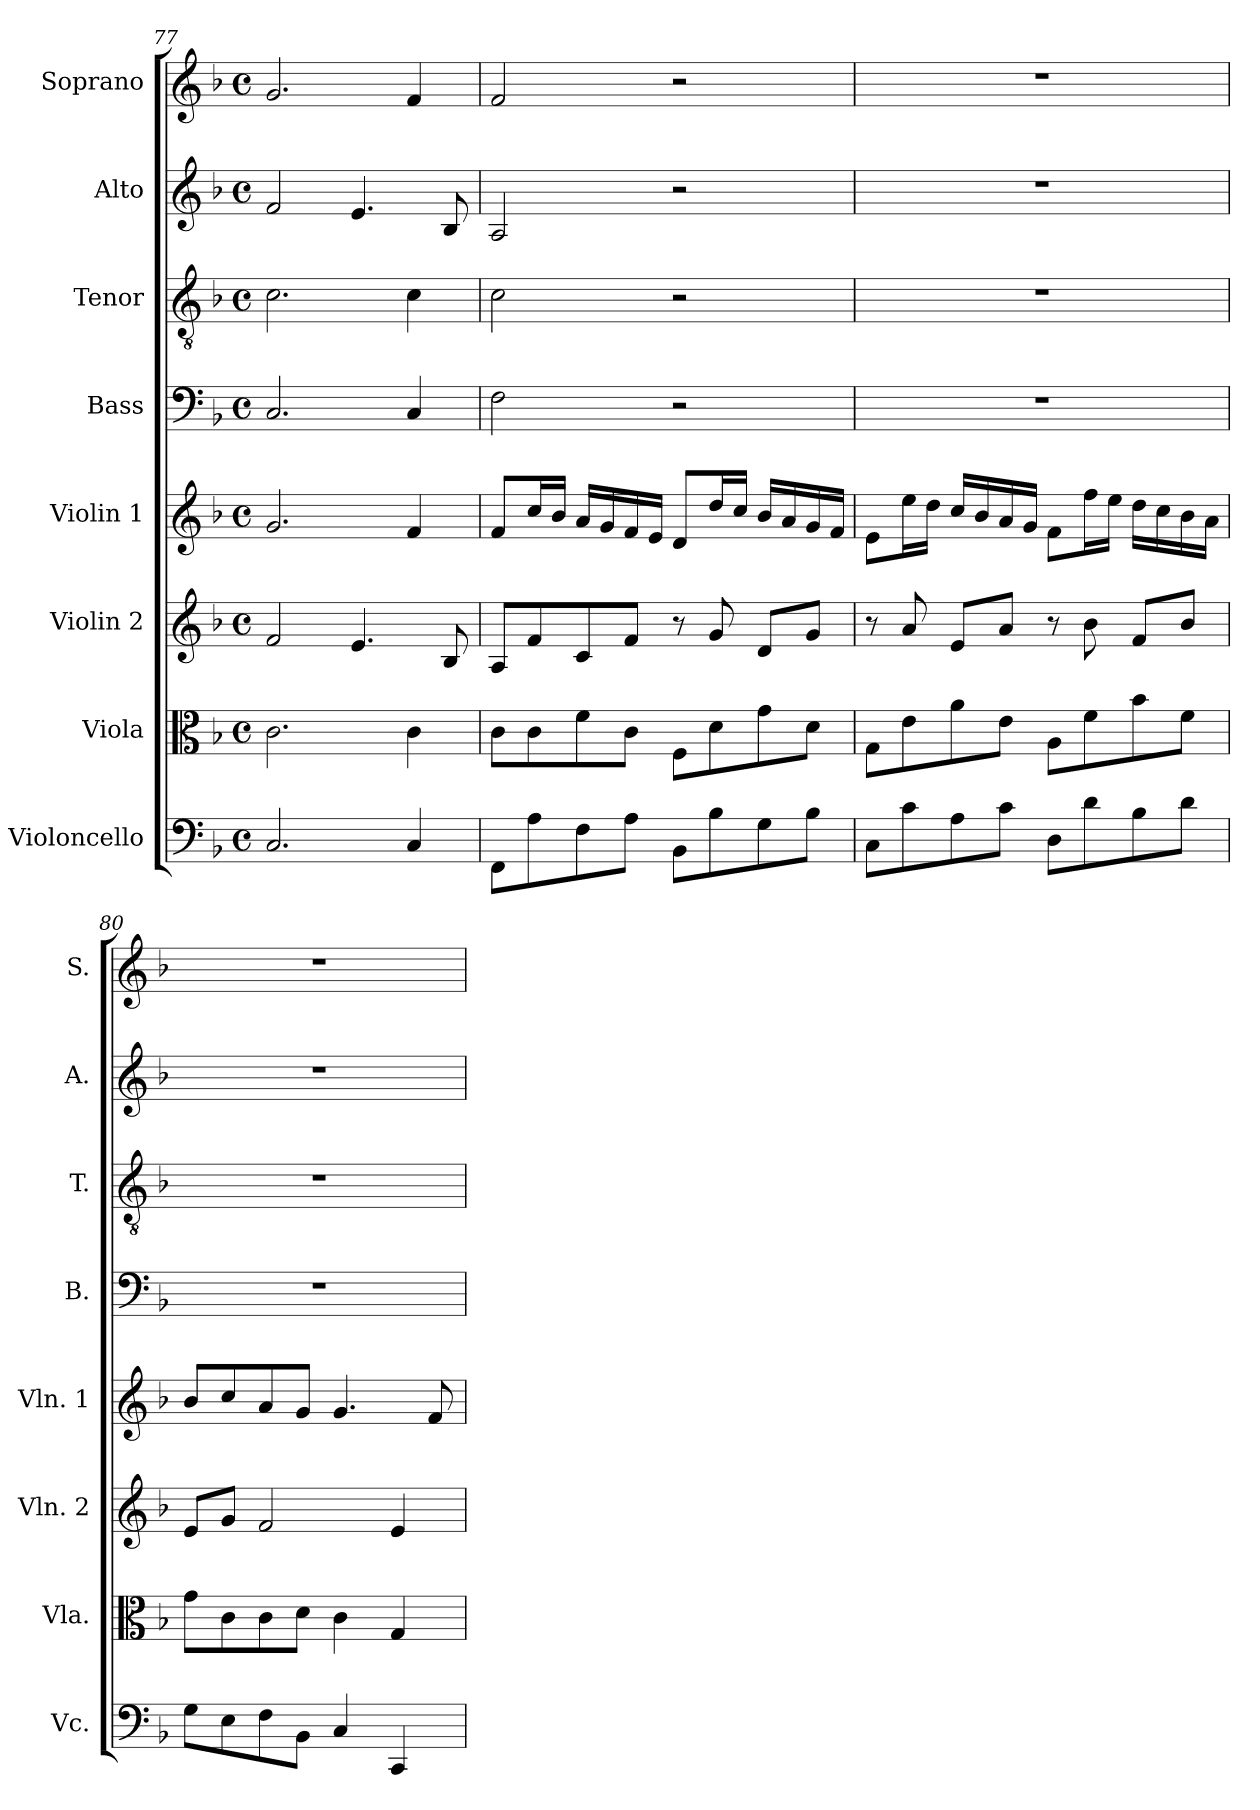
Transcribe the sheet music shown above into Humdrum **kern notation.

**kern	**kern	**kern	**kern	**kern	**kern	**kern	**kern
*part8	*part7	*part6	*part5	*part4	*part3	*part2	*part1
*staff8	*staff7	*staff6	*staff5	*staff4	*staff3	*staff2	*staff1
*I"Violoncello	*I"Viola	*I"Violin 2	*I"Violin 1	*I"Bass	*I"Tenor	*I"Alto	*I"Soprano
*I'Vc.	*I'Vla.	*I'Vln. 2	*I'Vln. 1	*I'B.	*I'T.	*I'A.	*I'S.
*clefF4	*clefC3	*clefG2	*clefG2	*clefF4	*clefGv2	*clefG2	*clefG2
*	*	*	*	*	*ITrd7c12	*	*
*k[b-]	*k[b-]	*k[b-]	*k[b-]	*k[b-]	*k[b-]	*k[b-]	*k[b-]
*F:	*F:	*F:	*F:	*F:	*F:	*F:	*F:
*M4/4	*M4/4	*M4/4	*M4/4	*M4/4	*M4/4	*M4/4	*M4/4
*met(c)	*met(c)	*met(c)	*met(c)	*met(c)	*met(c)	*met(c)	*met(c)
=77	=77	=77	=77	=77	=77	=77	=77
2.Ci/	2.ci\	2fi/	2.gi/	2.Ci/	2.Ci\	2fi/	2.gi/
.	.	4.ei/	.	.	.	4.ei/	.
4Ci/	4ci\	.	4fi/	4Ci/	4Ci\	.	4fi/
.	.	8B-i/	.	.	.	8B-i/	.
!!LO:PB:g=z
=78	=78	=78	=78	=78	=78	=78	=78
8FFi\L	8ci\L	8Ai/L	8fi/L	2Fi\	2Ci\	2Ai/	2fi/
8Ai\	8ci\	8fi/	16cci/L	.	.	.	.
.	.	.	16b-i/JJ	.	.	.	.
8Fi\	8fi\	8ci/	16ai/LL	.	.	.	.
.	.	.	16gi/	.	.	.	.
8Ai\J	8ci\J	8fi/J	16fi/	.	.	.	.
.	.	.	16ei/JJ	.	.	.	.
8BB-i\L	8Fi\L	8r	8di/L	2r	2r	2r	2r
8B-i\	8di\	8gi/	16ddi/L	.	.	.	.
.	.	.	16cci/JJ	.	.	.	.
8Gi\	8gi\	8di/L	16b-i/LL	.	.	.	.
.	.	.	16ai/	.	.	.	.
8B-i\J	8di\J	8gi/J	16gi/	.	.	.	.
.	.	.	16fi/JJ	.	.	.	.
=79	=79	=79	=79	=79	=79	=79	=79
8Ci\L	8Gi\L	8r	8ei\L	1r	1r	1r	1r
8ci\	8ei\	8ai/	16eei\L	.	.	.	.
.	.	.	16ddi\JJ	.	.	.	.
8Ai\	8ai\	8ei/L	16cci/LL	.	.	.	.
.	.	.	16b-i/	.	.	.	.
8ci\J	8ei\J	8ai/J	16ai/	.	.	.	.
.	.	.	16gi/JJ	.	.	.	.
8Di\L	8Ai\L	8r	8fi\L	.	.	.	.
8di\	8fi\	8b-i\	16ffi\L	.	.	.	.
.	.	.	16eei\JJ	.	.	.	.
8B-i\	8b-i\	8fi/L	16ddi\LL	.	.	.	.
.	.	.	16cci\	.	.	.	.
8di\J	8fi\J	8b-i/J	16b-i\	.	.	.	.
.	.	.	16ai\JJ	.	.	.	.
=80	=80	=80	=80	=80	=80	=80	=80
8Gi\L	8gi\L	8ei/L	8b-i/L	1r	1r	1r	1r
8Ei\	8ci\	8gi/J	8cci/	.	.	.	.
8Fi\	8ci\	2fi/	8ai/	.	.	.	.
8BB-i\J	8di\J	.	8gi/J	.	.	.	.
4Ci/	4ci\	.	4.gi/	.	.	.	.
4CCi/	4Gi/	4ei/	.	.	.	.	.
.	.	.	8fi/	.	.	.	.
=	=	=	=	=	=	=	=
*-	*-	*-	*-	*-	*-	*-	*-
